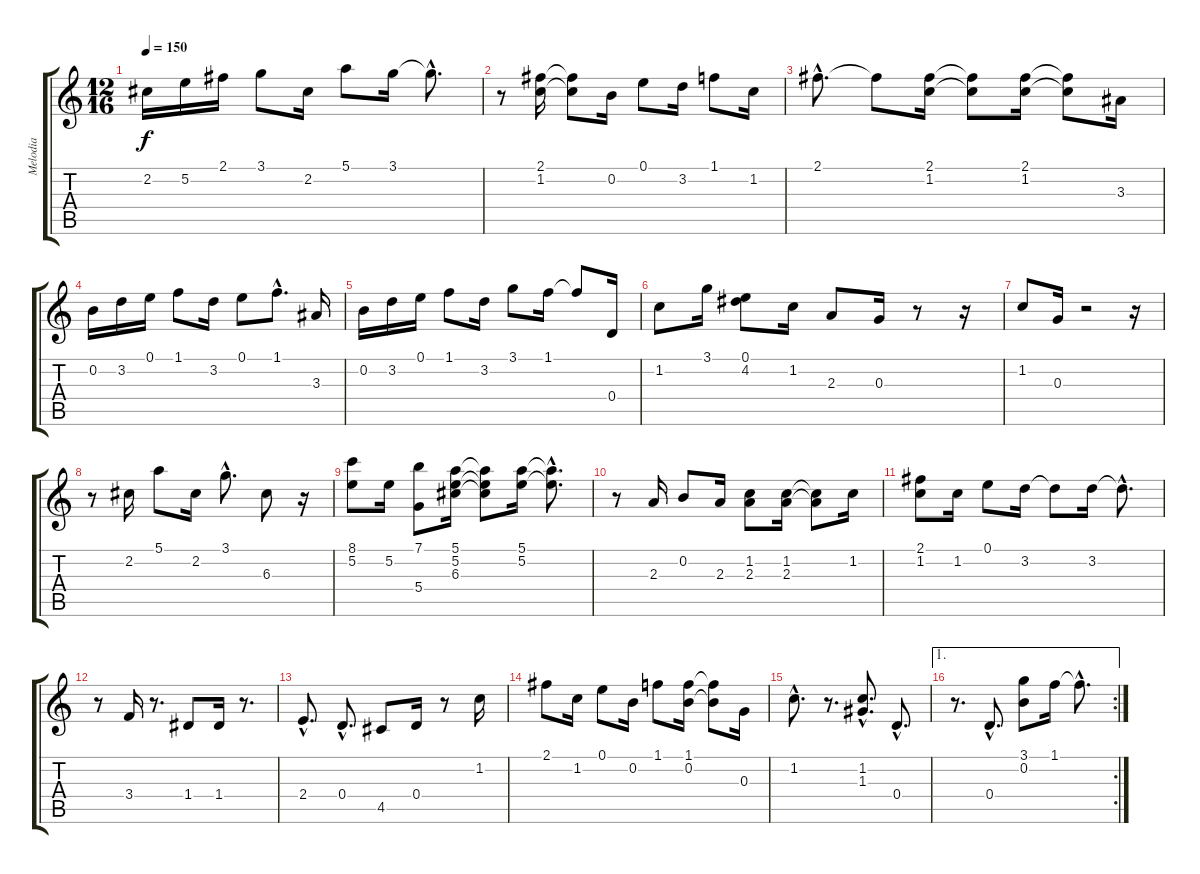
\track ("Melodia" "Melodia") {instrument acousticguitarnylon}
\staff {score tabs}
\tuning (E4 B3 G3 D3 A2 E2) {hide}
\ts (12 16)
\tempo 150
\clef g2
\ks c
2.2.16{dy f} 5.2.16 2.1.16 3.1.8 2.2.16 5.1.8 3.1.16 3.1{hac t}.8{d} |
r.8 (2.1 1.2).16 (2.1{t} 1.2{t}).8 0.2.16 0.1.8 3.2.16 1.1.8 1.2.16 |
2.1{hac}.8{d} 2.1{t}.8 (2.1 1.2).16 (2.1{t} 1.2{t}).8 (2.1 1.2).16 (2.1{t} 1.2{t}).8 3.3.16 |
0.2.16 3.2.16 0.1.16 1.1.8 3.2.16 0.1.8 1.1{hac}.8{d} 3.3.16 |
0.2.16 3.2.16 0.1.16 1.1.8 3.2.16 3.1.8 1.1.16 1.1{t}.8 0.4.16 |
1.2.8 3.1.16 (0.1 4.2).8 1.2.16 2.3.8 0.3.16 r.8 r.16 |
1.2.8 0.3.16 r.2 r.16 |
r.8 2.2.16 5.1.8 2.2.16 3.1{hac}.8{d} 6.3.8 r.16 |
(8.1 5.2).8 5.2.16 (7.1 5.4).8 (5.1 5.2 6.3).16 (5.1{t} 5.2{t} 6.3{t}).8 (5.1 5.2).16 (5.1{hac t} 5.2{hac t}).8{d} |
r.8 2.3.16 0.2.8 2.3.16 (1.2 2.3).8 (1.2 2.3).16 (1.2{t} 2.3{t}).8 1.2.16 |
(2.1 1.2).8 1.2.16 0.1.8 3.2.16 3.2{t}.8 3.2.16 3.2{hac t}.8{d} |
r.8 3.4.16 r.8{d} 1.4.8 1.4.16 r.8{d} |
2.4{hac}.8{d} 0.4{hac}.8{d} 4.5.8 0.4.16 r.8 1.2.16 |
2.1.8 1.2.16 0.1.8 0.2.16 1.1.8 (1.1 0.2).16 (1.1{t} 0.2{t}).8 0.3.16 |
1.2{hac}.8{d} r.8{d} (1.2{hac} 1.3{hac}).8{d} 0.4{hac}.8{d} |
\ae 1
\rc 2
r.8{d} 0.4{hac}.8{d} (3.1 0.2).8 1.1.16 1.1{hac t}.8{d}
